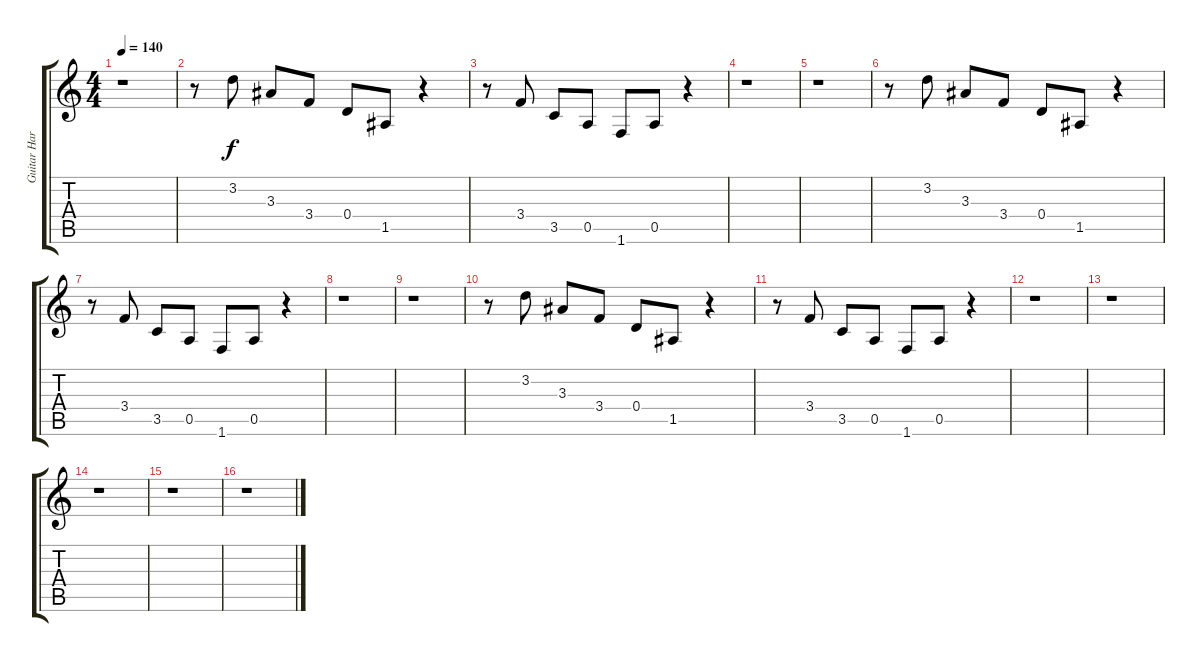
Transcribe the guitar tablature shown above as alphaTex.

\track ("Guitar Harmonics" "Guitar Har") {instrument guitarharmonics}
\staff {score tabs}
\tuning (E4 B3 G3 D3 A2 E2) {hide}
\ts (4 4)
\tempo 140
\clef g2
\ks c
r.1{dy f} |
r.8 3.2.8 3.3.8 3.4.8 0.4.8 1.5.8 r.4 |
r.8 3.4.8 3.5.8 0.5.8 1.6.8 0.5.8 r.4 |
r.1 |
r.1 |
r.8 3.2.8 3.3.8 3.4.8 0.4.8 1.5.8 r.4 |
r.8 3.4.8 3.5.8 0.5.8 1.6.8 0.5.8 r.4 |
r.1 |
r.1 |
r.8 3.2.8 3.3.8 3.4.8 0.4.8 1.5.8 r.4 |
r.8 3.4.8 3.5.8 0.5.8 1.6.8 0.5.8 r.4 |
r.1 |
r.1 |
r.1 |
r.1 |
r.1
